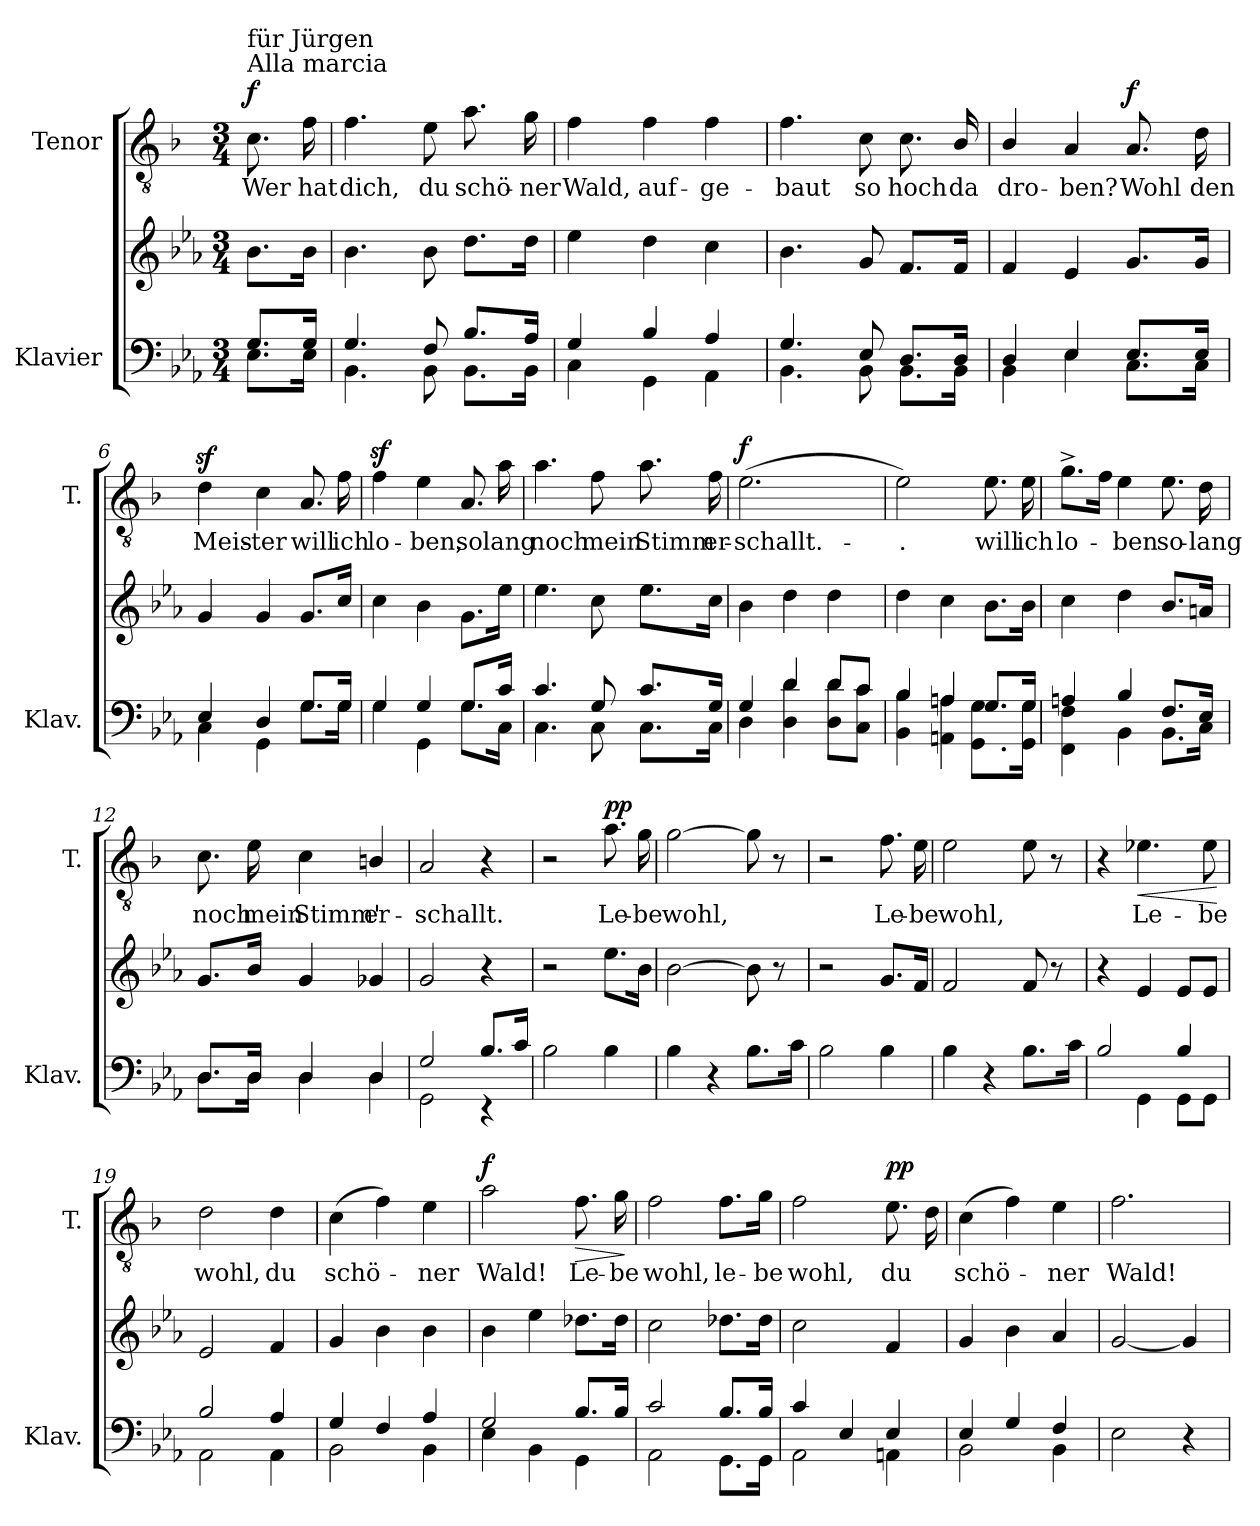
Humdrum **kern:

**kern	**kern	**kern	**text	**dynam
*part2	*part2	*part1	*part1	*part1
*staff3	*staff2	*staff1	*staff1	*staff1
*I"Klavier	*	*I"Tenor	*	*
*I'Klav.	*	*I'T.	*	*
*clefF4	*clefG2	*clefGv2	*	*
*	*	*ITrd1c2	*	*
*k[b-e-a-]	*k[b-e-a-]	*k[b-e-a-]	*	*
*M3/4	*M3/4	*M3/4	*	*
*MM60	*MM60	*MM60	*	*
=1	=1	=1	=1	=1
*^	*	*	*	*
!	!	!	!LO:TX:a:t=Alla marcia	!	!
!	!	!	!LO:TX:a:t=für Jürgen	!	!
!	!	!	!	!	!LO:DY:a
8.G/L	8.E-\L	8.b-\L	8.B-\	Wer	f
16G/Jk	16E-\Jk	16b-\Jk	16e-\	hat	.
=2	=2	=2	=2	=2	=2
4.G/	4.BB-\	4.b-\	4.e-\	dich,	.
8F/	8BB-\	8b-\	8d\	du	.
8.B-/L	8.BB-\L	8.dd\L	8.g\	schö-	.
16A-/Jk	16BB-\Jk	16dd\Jk	16f\	-ner	.
=3	=3	=3	=3	=3	=3
4G/	4C\	4ee-\	4e-\	Wald,	.
4B-/	4GG\	4dd\	4e-\	auf-	.
4A-/	4AA-\	4cc\	4e-\	-ge-	.
=4	=4	=4	=4	=4	=4
4.G/	4.BB-\	4.b-\	4.e-\	-baut	.
8E-/	8BB-\	8g/	8B-\	so	.
8.D/L	8.BB-\L	8.f/L	8.B-\	hoch	.
16D/Jk	16BB-\Jk	16f/Jk	16A-/	da	.
!!LO:LB:g=z
=5	=5	=5	=5	=5	=5
4D/	4BB-\	4f/	4A-/	dro-	.
4E-/	4E-\	4e-/	4G/	-ben?	.
!	!	!	!	!	!LO:DY:a
8.E-/L	8.C\L	8.g/L	8.G/	Wohl	f
16E-/Jk	16C\Jk	16g/Jk	16c\	den	.
=6	=6	=6	=6	=6	=6
4E-/	4C\	4g/	4cz>\	Meis-	.
4D/	4GG\	4g/	4B-\	-ter	.
8.G/L	8.G\L	8.g/L	8.G/	will	.
16G/Jk	16G\Jk	16cc/Jk	16e-\	ich	.
=7	=7	=7	=7	=7	=7
4G/	4G\	4cc\	4e-z>\	lo-	.
4G/	4GG\	4b-\	4d\	-ben,	.
8.G/L	8.G\L	8.g\L	8.G/	so	.
16c/Jk	16C\Jk	16ee-\Jk	16g\	lang	.
=8	=8	=8	=8	=8	=8
4.c/	4.C\	4.ee-\	4.g\	noch	.
8G/	8C\	8cc\	8e-\	mein	.
8.c/L	8.C\L	8.ee-\L	8.g\	Stimm	.
16G/Jk	16C\Jk	16cc\Jk	16e-\	er-	.
!!LO:LB:g=z
=9	=9	=9	=9	=9	=9
!	!	!	!	!	!LO:DY:a
4G/	4D\	4b-\	(2.d\	-schallt.-	f
4d/	4D\ 4d\	4dd\	.	.	.
8d/L	8D\ 8d\L	4dd\	.	.	.
8c/J	8C\ 8c\J	.	.	.	.
=10	=10	=10	=10	=10	=10
4B-/	4BB-\ 4B-\	4dd\	2d\)	-.	.
4An/	4AAn\ 4A\	4cc\	.	.	.
8.G/L	8.GG\ 8.G\L	8.b-\L	8.d\	will	.
16G/Jk	16GG\ 16G\Jk	16b-\Jk	16d\	ich	.
=11	=11	=11	=11	=11	=11
4An/	4FF\ 4F\	4cc\	8.f^\L	lo-	.
.	.	.	16e-\Jk	.	.
4B-/	4BB-\	4dd\	4d\	-ben	.
8.F/L	8.BB-\L	8.b-/L	8.d\	so-	.
16E-/Jk	16C\Jk	16an/Jk	16c\	-lang	.
=12	=12	=12	=12	=12	=12
8.D/L	8.D\L	8.g/L	8.B-\	noch	.
16D/Jk	16D\Jk	16b-/Jk	16d\	mein	.
4D/	4D\	4g/	4B-\	Stimm'	.
4D/	4D\	4g-X/	4An/	er-	.
!!LO:PB:g=z
=13	=13	=13	=13	=13	=13
2G/	2GG\	2g/	2G/	-schallt.	.
8.B-/L	4r	4r	4r	.	.
16c/Jk	.	.	.	.	.
*v	*v	*	*	*	*
=14	=14	=14	=14	=14
2B-\	2r	2r	.	.
!	!	!	!	!LO:DY:a
4B-\	8.ee-\L	8.g\	Le-	pp
.	16b-\Jk	16f\	-be	.
=15	=15	=15	=15	=15
4B-\	[2b-\	[2f\	wohl,	.
4r	.	.	.	.
8.B-\L	8b-\]	8f\]	.	.
.	8r	8r	.	.
16c\Jk	.	.	.	.
=16	=16	=16	=16	=16
2B-\	2r	2r	.	.
4B-\	8.g/L	8.e-\	Le-	.
.	16f/Jk	16d\	-be	.
=17	=17	=17	=17	=17
4B-\	2f/	2d\	wohl,	.
4r	.	.	.	.
8.B-\L	8f/	8d\	.	.
.	8r	8r	.	.
16c\Jk	.	.	.	.
=18	=18	=18	=18	=18
*^	*	*	*	*
2B-/	4ryy	4r	4r	.	.
!	!	!	!	!	!LO:HP:b
.	4GG\	4e-/	4.d-X\	Le-	<
4B-/	8GG\L	8e-/L	.	.	.
.	8GG\J	8e-/J	8d-\	-be	.
*v	*v	*	*	*	*
.	.	.	.	[
=19	=19	=19	=19	=19
*^	*	*	*	*
2B-/	2AA-\	2e-/	2c\	wohl,	.
4A-/	4AA-\	4f/	4c\	du	.
!!LO:LB:g=z
=20	=20	=20	=20	=20	=20
4G/	2BB-\	4g/	(4B-\	schö-	.
4F/	.	4b-\	4e-\)	.	.
4A-/	4BB-\	4b-\	4d\	-ner	.
=21	=21	=21	=21	=21	=21
!	!	!	!	!	!LO:DY:a
2G/	4E-\	4b-\	2g\	Wald!	f
.	4BB-\	4ee-\	.	.	.
!	!	!	!	!	!LO:HP:b
8.B-/L	4GG\	8.dd-X\L	8.e-\	Le-	>
16B-/Jk	.	16dd-\Jk	16f\	-be	.
*v	*v	*	*	*	*
.	.	.	.	]
=22	=22	=22	=22	=22
*^	*	*	*	*
2c/	2AA-\	2cc\	2e-\	wohl,	.
8.B-/L	8.GG\L	8.dd-X\L	8.e-\L	le-	.
16B-/Jk	16GG\Jk	16dd-\Jk	16f\Jk	-be	.
=23	=23	=23	=23	=23	=23
4c/	2AA-\	2cc\	2e-\	wohl,	.
4E-/	.	.	.	.	.
!	!	!	!	!	!LO:DY:a
4E-/	4AAn\	4f/	8.d\	du	pp
.	.	.	16c\	.	.
=24	=24	=24	=24	=24	=24
4E-/	2BB-\	4g/	(4B-\	schö-	.
4G/	.	4b-\	4e-\)	.	.
4F/	4BB-\	4a-/	4d\	-ner	.
*v	*v	*	*	*	*
=25	=25	=25	=25	=25
2E-\	[2g/	2.e-\	Wald!	.
4r	4g/]	.	.	.
=	=	=	=	=
*-	*-	*-	*-	*-
